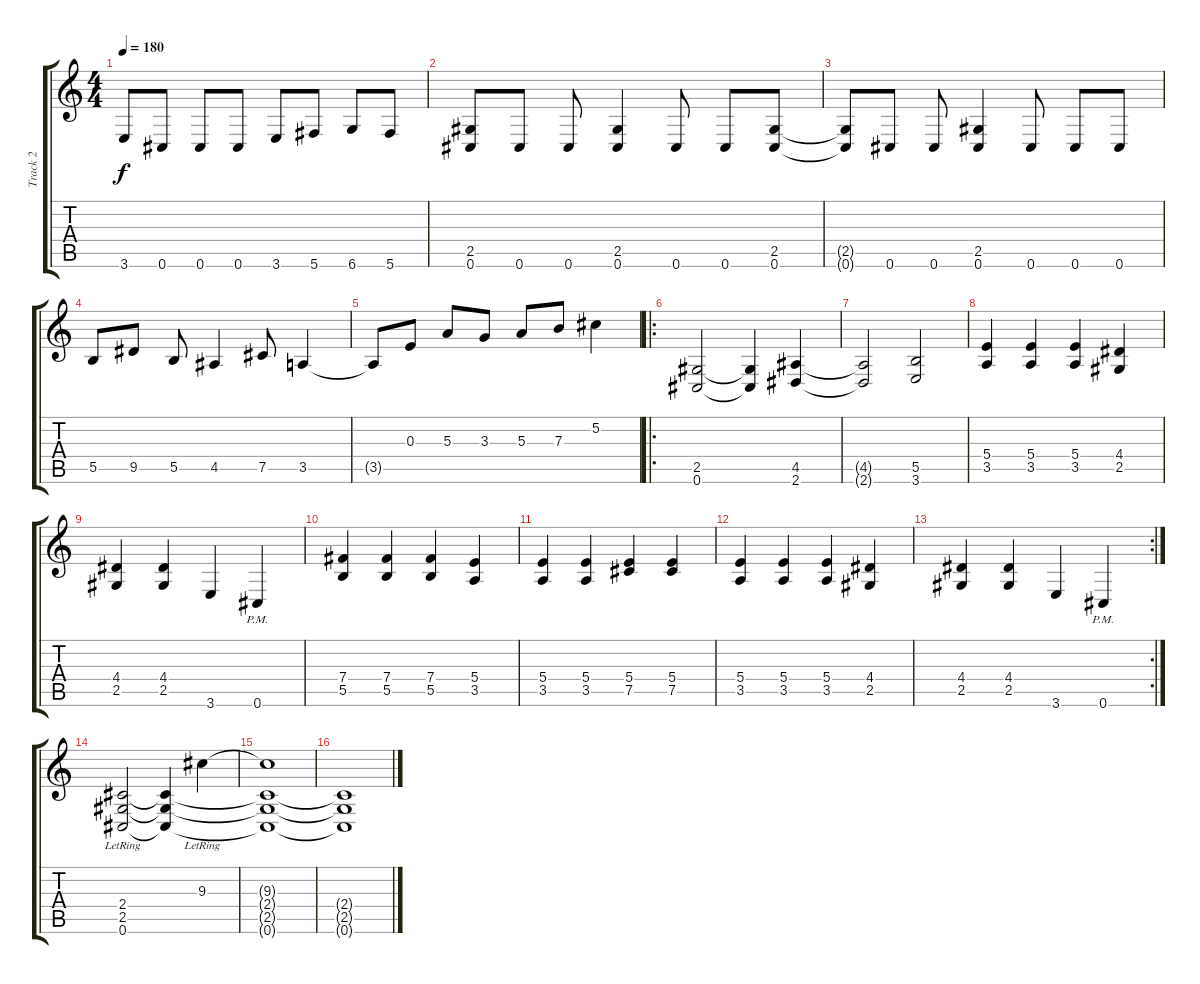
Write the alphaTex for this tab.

\track ("Track 2" "Track 2") {instrument distortionguitar}
\staff {score tabs}
\tuning (Db4 Ab3 E3 B2 Gb2 Db2) {hide}
\ts (4 4)
\tempo 180
\clef g2
\ks c
3.6{t}.8{dy f} 0.6.8 0.6.8 0.6.8 3.6.8 5.6.8 6.6.8 5.6.8 |
(2.5 0.6).8 0.6.8 0.6.8 (2.5 0.6).4 0.6.8 0.6.8 (2.5 0.6).8 |
(2.5{t} 0.6{t}).8 0.6.8 0.6.8 (2.5 0.6).4 0.6.8 0.6.8 0.6.8 |
5.5.8 9.5.8 5.5.8 4.5.4 7.5.8 3.5.4 |
3.5{t}.8 0.3.8 5.3.8 3.3.8 5.3.8 7.3.8 5.2.4 |
\ro
(2.5 0.6).2 (2.5{t} 0.6{t}).4 (4.5 2.6).4 |
(4.5{t} 2.6{t}).2 (5.5 3.6).2 |
(5.4 3.5).4 (5.4 3.5).4 (5.4 3.5).4 (4.4 2.5).4 |
(4.4 2.5).4 (4.4 2.5).4 3.6.4 0.6{pm}.4 |
(7.4 5.5).4 (7.4 5.5).4 (7.4 5.5).4 (5.4 3.5).4 |
(5.4 3.5).4 (5.4 3.5).4 (5.4 7.5).4 (5.4 7.5).4 |
(5.4 3.5).4 (5.4 3.5).4 (5.4 3.5).4 (4.4 2.5).4 |
\rc 2
(4.4 2.5).4 (4.4 2.5).4 3.6.4 0.6{pm}.4 |
(2.4{lr} 2.5{lr} 0.6{lr}).2{instrument electricguitarclean} (2.4{t} 2.5{t} 0.6{t}).4 9.3{lr}.4 |
(9.3{t} 2.4{t} 2.5{t} 0.6{t}).1 |
(2.4{t} 2.5{t} 0.6{t}).1
